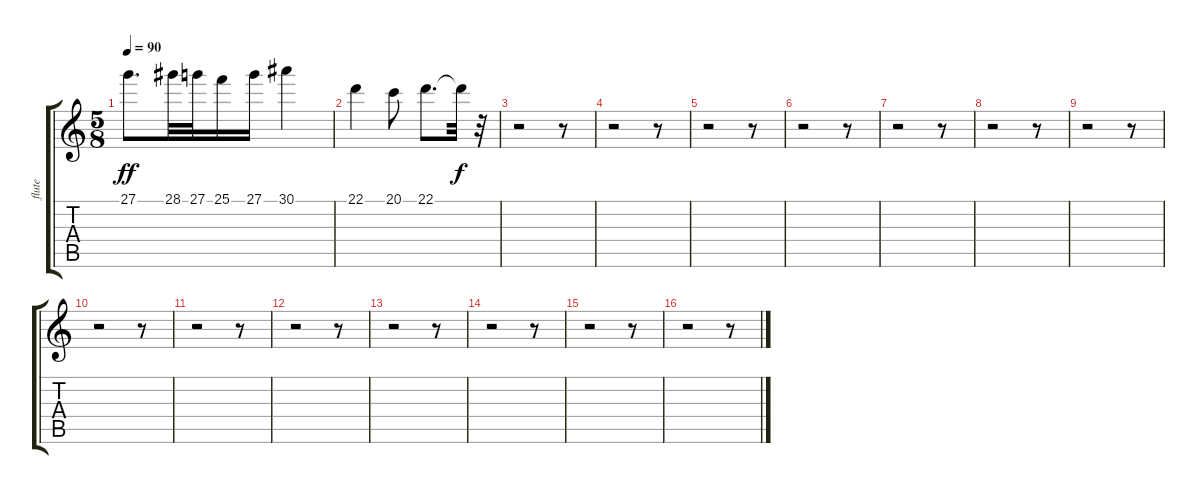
\track ("flute" "flute") {instrument whistle}
\staff {score tabs}
\tuning (E4 B3 G3 D3 A2 E2) {hide}
\ts (5 8)
\tempo 90
\clef g2
\ks c
27.1.8{d dy ff} 28.1.32 27.1.32 25.1.16 27.1.16 30.1.4 |
22.1.4 20.1.8 22.1.8{d} 22.1{t}.32{dy f} r.32 |
r.2 r.8 |
r.2 r.8 |
r.2 r.8 |
r.2 r.8 |
r.2 r.8 |
r.2 r.8 |
r.2 r.8 |
r.2 r.8 |
r.2 r.8 |
r.2 r.8 |
r.2 r.8 |
r.2 r.8 |
r.2 r.8 |
r.2 r.8
